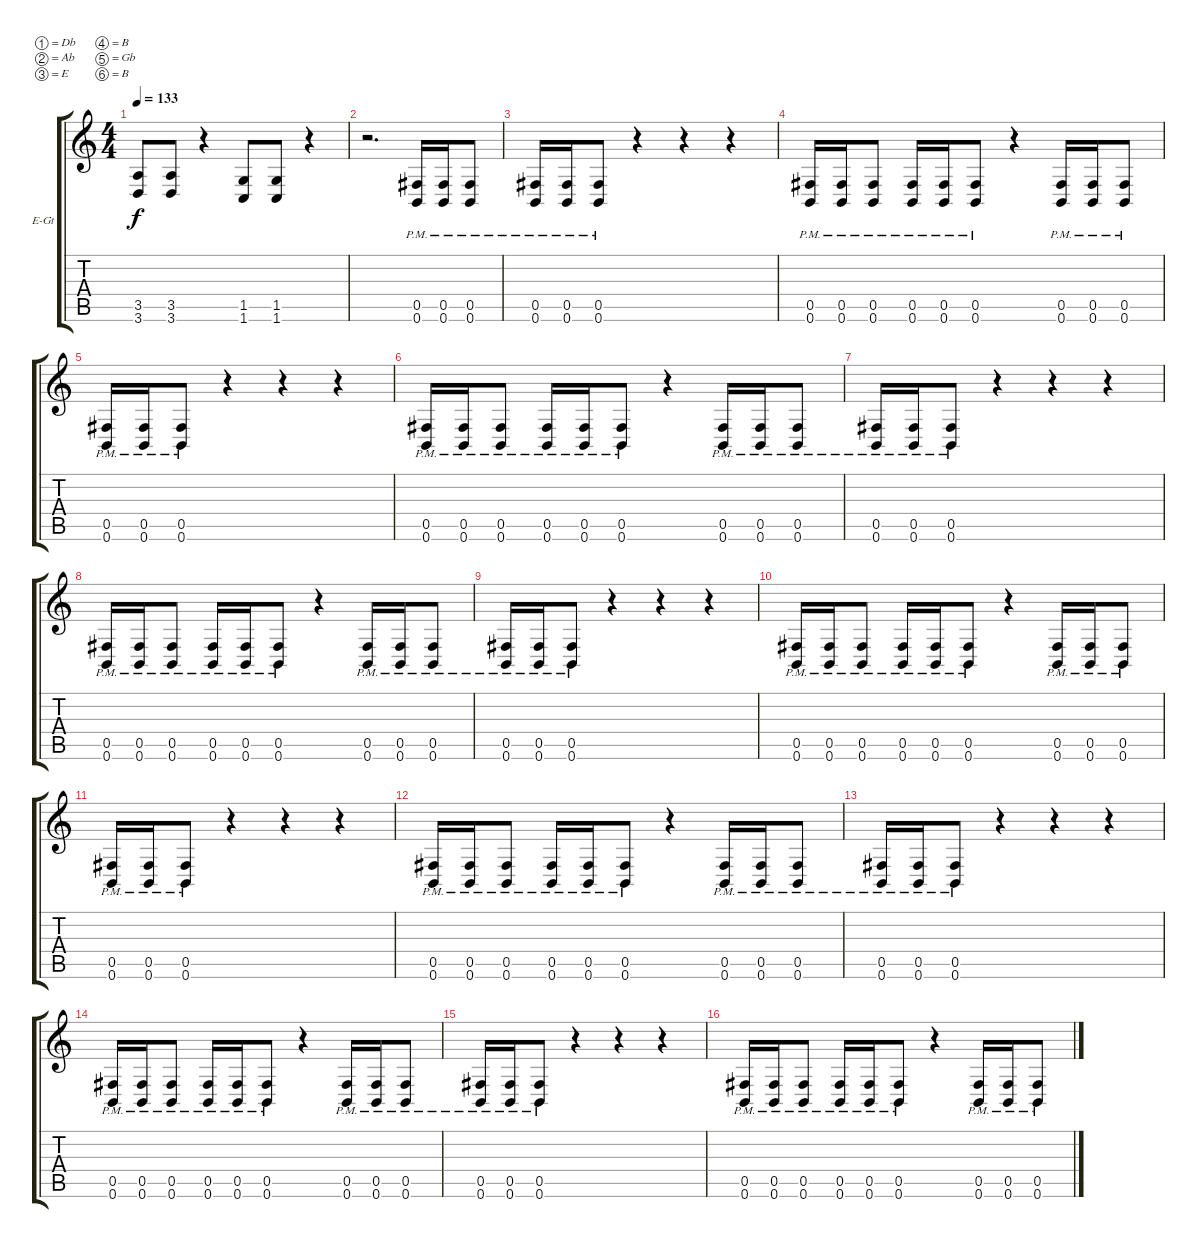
\defaultSystemsLayout 4
\bracketExtendMode groupsimilarinstruments
\firstSystemTrackNameOrientation horizontal
\otherSystemsTrackNameOrientation horizontal
\track ("Left Guitar" "E-Gt") {instrument distortionguitar}
\staff {score tabs}
\tuning (Db4 Ab3 E3 B2 Gb2 B1)
\ts (4 4)
\tempo 133
\clef g2
\ks c
(3.5 3.6).8{dy f} (3.5 3.6).8 r.4 (1.5 1.6).8 (1.5 1.6).8 r.4 |
r.2{d} (0.5{pm} 0.6{pm}).16 (0.5{pm} 0.6{pm}).16 (0.5{pm} 0.6{pm}).8 |
(0.5{pm} 0.6{pm}).16 (0.5{pm} 0.6{pm}).16 (0.5{pm} 0.6{pm}).8 r.4 r.4 r.4 |
(0.5{pm} 0.6{pm}).16 (0.5{pm} 0.6{pm}).16 (0.5{pm} 0.6{pm}).8 (0.5{pm} 0.6{pm}).16 (0.5{pm} 0.6{pm}).16 (0.5{pm} 0.6{pm}).8 r.4 (0.5{pm} 0.6{pm}).16 (0.5{pm} 0.6{pm}).16 (0.5{pm} 0.6{pm}).8 |
(0.5{pm} 0.6{pm}).16 (0.5{pm} 0.6{pm}).16 (0.5{pm} 0.6{pm}).8 r.4 r.4 r.4 |
(0.5{pm} 0.6{pm}).16 (0.5{pm} 0.6{pm}).16 (0.5{pm} 0.6{pm}).8 (0.5{pm} 0.6{pm}).16 (0.5{pm} 0.6{pm}).16 (0.5{pm} 0.6{pm}).8 r.4 (0.5{pm} 0.6{pm}).16 (0.5{pm} 0.6{pm}).16 (0.5{pm} 0.6{pm}).8 |
(0.5{pm} 0.6{pm}).16 (0.5{pm} 0.6{pm}).16 (0.5{pm} 0.6{pm}).8 r.4 r.4 r.4 |
(0.5{pm} 0.6{pm}).16 (0.5{pm} 0.6{pm}).16 (0.5{pm} 0.6{pm}).8 (0.5{pm} 0.6{pm}).16 (0.5{pm} 0.6{pm}).16 (0.5{pm} 0.6{pm}).8 r.4 (0.5{pm} 0.6{pm}).16 (0.5{pm} 0.6{pm}).16 (0.5{pm} 0.6{pm}).8 |
(0.5{pm} 0.6{pm}).16 (0.5{pm} 0.6{pm}).16 (0.5{pm} 0.6{pm}).8 r.4 r.4 r.4 |
(0.5{pm} 0.6{pm}).16 (0.5{pm} 0.6{pm}).16 (0.5{pm} 0.6{pm}).8 (0.5{pm} 0.6{pm}).16 (0.5{pm} 0.6{pm}).16 (0.5{pm} 0.6{pm}).8 r.4 (0.5{pm} 0.6{pm}).16 (0.5{pm} 0.6{pm}).16 (0.5{pm} 0.6{pm}).8 |
(0.5{pm} 0.6{pm}).16 (0.5{pm} 0.6{pm}).16 (0.5{pm} 0.6{pm}).8 r.4 r.4 r.4 |
(0.5{pm} 0.6{pm}).16 (0.5{pm} 0.6{pm}).16 (0.5{pm} 0.6{pm}).8 (0.5{pm} 0.6{pm}).16 (0.5{pm} 0.6{pm}).16 (0.5{pm} 0.6{pm}).8 r.4 (0.5{pm} 0.6{pm}).16 (0.5{pm} 0.6{pm}).16 (0.5{pm} 0.6{pm}).8 |
(0.5{pm} 0.6{pm}).16 (0.5{pm} 0.6{pm}).16 (0.5{pm} 0.6{pm}).8 r.4 r.4 r.4 |
(0.5{pm} 0.6{pm}).16 (0.5{pm} 0.6{pm}).16 (0.5{pm} 0.6{pm}).8 (0.5{pm} 0.6{pm}).16 (0.5{pm} 0.6{pm}).16 (0.5{pm} 0.6{pm}).8 r.4 (0.5{pm} 0.6{pm}).16 (0.5{pm} 0.6{pm}).16 (0.5{pm} 0.6{pm}).8 |
(0.5{pm} 0.6{pm}).16 (0.5{pm} 0.6{pm}).16 (0.5{pm} 0.6{pm}).8 r.4 r.4 r.4 |
(0.5{pm} 0.6{pm}).16 (0.5{pm} 0.6{pm}).16 (0.5{pm} 0.6{pm}).8 (0.5{pm} 0.6{pm}).16 (0.5{pm} 0.6{pm}).16 (0.5{pm} 0.6{pm}).8 r.4 (0.5{pm} 0.6{pm}).16 (0.5{pm} 0.6{pm}).16 (0.5{pm} 0.6{pm}).8
